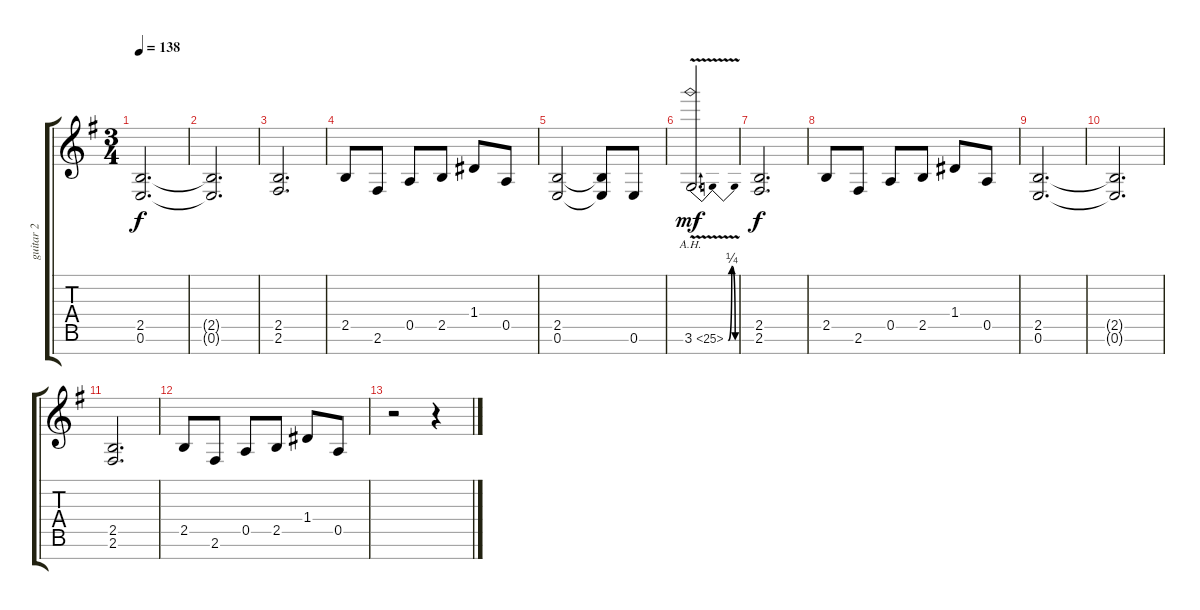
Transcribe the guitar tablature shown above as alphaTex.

\track ("guitar 2" "guitar 2") {instrument distortionguitar}
\staff {score tabs}
\tuning (E4 B3 G3 D3 A2 E2 B1) {hide}
\ts (3 4)
\tempo 138
\clef g2
\ks eminor
(2.5 0.6).2{d dy f} |
(2.5{t} 0.6{t}).2{d} |
(2.5 2.6).2{d} |
2.5.8 2.6.8 0.5.8 2.5.8 1.4.8 0.5.8 |
(2.5 0.6).2 (2.5{t} 0.6{t}).8 0.6.8 |
3.6{be (bendrelease 0 0 30 1 55 1 60 0) ah 22 v}.2{d dy mf} |
(2.5 2.6).2{d dy f} |
2.5.8 2.6.8 0.5.8 2.5.8 1.4.8 0.5.8 |
(2.5 0.6).2{d} |
(2.5{t} 0.6{t}).2{d} |
(2.5 2.6).2{d} |
2.5.8 2.6.8 0.5.8 2.5.8 1.4.8 0.5.8 |
r.2 r.4
